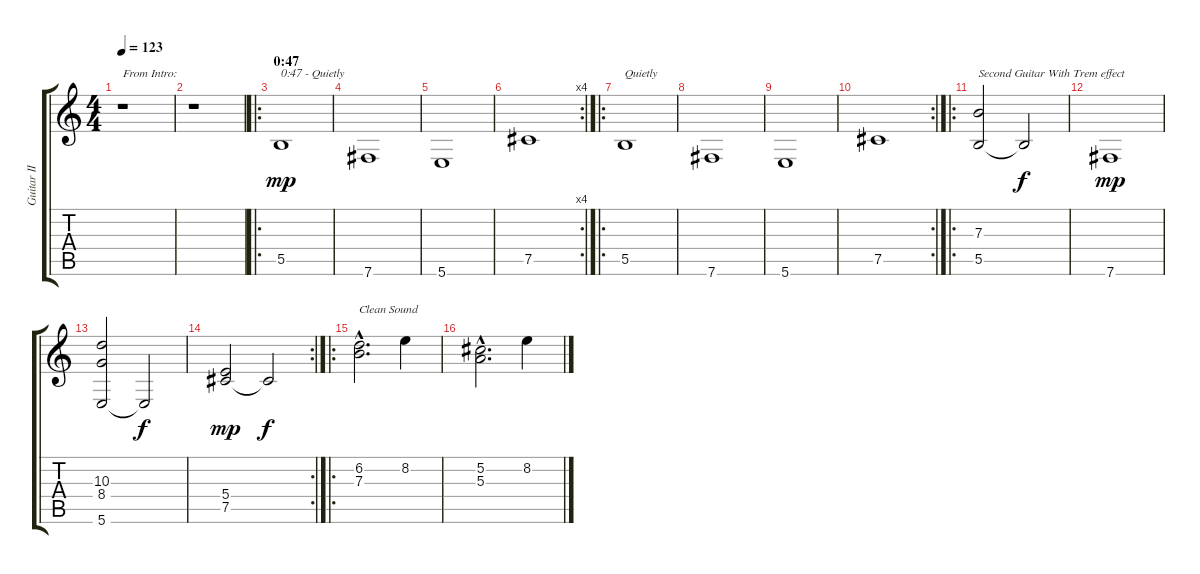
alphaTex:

\track ("Guitar II [Mike Gallagher]" "Guitar II ") {instrument distortionguitar}
\staff {score tabs}
\tuning (Db4 Ab3 E3 B2 Gb2 B1) {hide}
\ts (4 4)
\section ("" "")
\tempo 123
\clef g2
\ks c
r.1{txt "From Intro:" dy mp instrument distortionguitar} |
r.1 |
\ro
\section ("" "0:47")
5.5.1{txt "0:47 - Quietly"} |
7.6.1 |
5.6.1 |
\rc 4
7.5.1 |
\ro
5.5.1{txt "Quietly"} |
7.6.1 |
5.6.1 |
\rc 2
7.5.1 |
\ro
(7.3 5.5).2{txt "Second Guitar With Trem effect"} 5.5{t}.2{dy f} |
7.6.1{dy mp} |
(10.3 8.4 5.6).2 5.6{t}.2{dy f} |
\rc 2
(5.4 7.5).2{dy mp} 7.5{t}.2{dy f} |
\ro
(6.2{hac} 7.3{hac}).2{d txt "Clean Sound" instrument electricguitarjazz} 8.2.4 |
(5.2{hac} 5.3{hac}).2{d} 8.2.4
